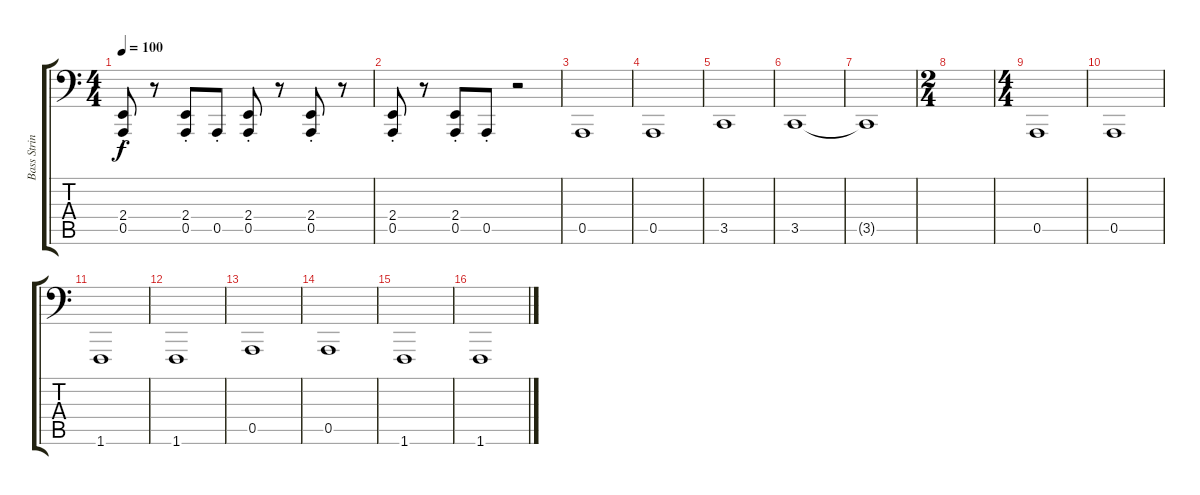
\track ("Bass Strings" "Bass Strin") {instrument stringensemble1}
\staff {score tabs}
\tuning (E3 B2 G2 D2 A1 E1) {hide}
\ts (4 4)
\tempo 100
\clef f4
\ks aminor
(2.4{st} 0.5{st}).8{dy f} r.8 (2.4{st} 0.5{st}).8 0.5{st}.8 (2.4{st} 0.5{st}).8 r.8 (2.4{st} 0.5{st}).8 r.8 |
(2.4{st} 0.5{st}).8 r.8 (2.4{st} 0.5{st}).8 0.5{st}.8 r.2 |
0.5.1 |
0.5.1 |
3.5.1 |
3.5.1 |
3.5{t}.1 |
\ts (2 4)
|
\ts (4 4)
0.5.1 |
0.5.1 |
1.6.1 |
1.6.1 |
0.5.1 |
0.5.1 |
1.6.1 |
1.6.1
